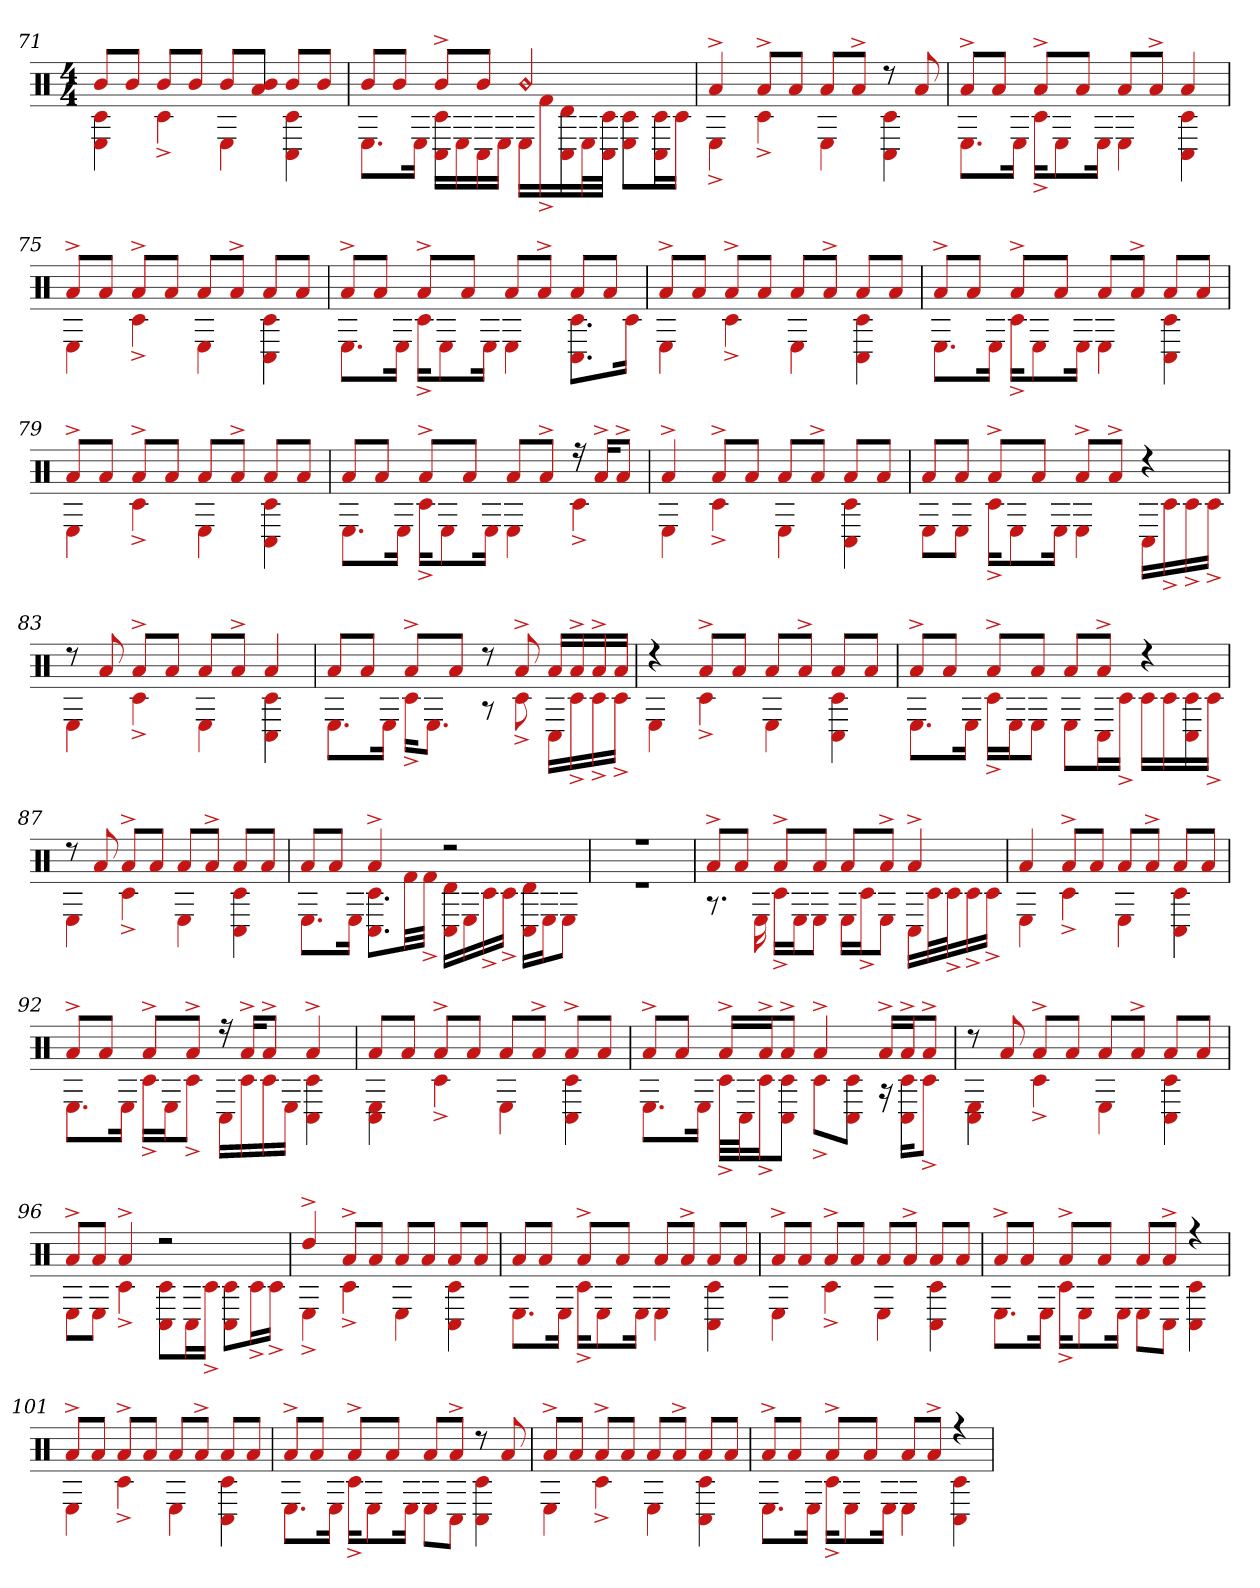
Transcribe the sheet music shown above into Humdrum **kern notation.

**kern
*part1
*staff1
*clefX
*k[]
*M4/4
=71
*^
8bL	4c# 4E
8bJ	.
8bL	4c#^
8bJ	.
8bL	4E
8a 8bJ	.
8bL	4c# 4C#
8bJ	.
=72	=72
8bL	8.EL
8bJ	.
.	16EJk
8b^L	16C# 16c#LL
.	16E
8bJ	16C#
.	16EJJ
!LO:N:head=diamond	!
2b	16ELL
.	16f#^
.	16C# 16d
.	32EL
.	32c# 32C#JJJ
.	8c# 8EL
.	16C# 16c#L
.	16c#JJ
=73	=73
4a^	4E^
8a^L	4c#^
8aJ	.
8aL	4E
8a^J	.
8r	4c# 4C#
8a	.
=74	=74
8a^L	8.EL
8aJ	.
.	16EJk
8a^L	16c#^KL
.	8E
8aJ	.
.	16EJk
8aL	4E
8a^J	.
4a	4c# 4C#
=75	=75
8a^L	4E
8aJ	.
8a^L	4c#^
8aJ	.
8aL	4E
8a^J	.
8aL	4c# 4C#
8aJ	.
=76	=76
8a^L	8.EL
8aJ	.
.	16EJk
8a^L	16c#^KL
.	8E
8aJ	.
.	16EJk
8aL	4E
8a^J	.
8aL	8.C# 8.c#L
8aJ	.
.	16c#Jk
=77	=77
8a^L	4E
8aJ	.
8a^L	4c#^
8aJ	.
8aL	4E
8a^J	.
8aL	4c# 4C#
8aJ	.
=78	=78
8a^L	8.EL
8aJ	.
.	16EJk
8a^L	16c#^KL
.	8E
8aJ	.
.	16EJk
8aL	4E
8a^J	.
8aL	4C# 4c#
8aJ	.
=79	=79
8a^L	4E
8aJ	.
8a^L	4c#^
8aJ	.
8aL	4E
8a^J	.
8aL	4C# 4c#
8aJ	.
=80	=80
8aL	8.EL
8aJ	.
.	16EJk
8a^L	16c#^KL
.	8E
8aJ	.
.	16EJk
8aL	4E
8a^J	.
16r	4c#^
16a^KL	.
8a^J	.
=81	=81
4a^	4E
8a^L	4c#^
8aJ	.
8aL	4E
8a^J	.
8aL	4C# 4c#
8aJ	.
=82	=82
8aL	8EL
8aJ	8EJ
8a^L	16c#^KL
.	8E
8aJ	.
.	16EJk
8a^L	4E
8a^J	.
4r	16C#LL
.	16c#^
.	16c#^
.	16c#^JJ
=83	=83
8r	4E
8a	.
8a^L	4c#^
8aJ	.
8aL	4E
8a^J	.
4a	4C# 4c#
=84	=84
8aL	8.EL
8aJ	.
.	16EJk
8a^L	16c#^KL
.	8.EJ
8aJ	.
8r	8r
8a^	8c#^
16aLL	16C#LL
16a^	16c#^
16a^	16c#^
16aJJ	16c#^JJ
=85	=85
4r	4E
8a^L	4c#^
8aJ	.
8aL	4E
8a^J	.
8aL	4c# 4C#
8aJ	.
=86	=86
8a^L	8.EL
8aJ	.
.	16EJk
8a^L	16c#^LL
.	16EJ
8aJ	8EJ
8aL	8EL
8a^J	16C#L
.	16c#^JJ
4r	16c#LL
.	16c#
.	16C# 16c#
.	16c#^JJ
=87	=87
8r	4E
8a	.
8a^L	4c#^
8aJ	.
8aL	4E
8a^J	.
8aL	4C# 4c#
8aJ	.
=88	=88
8aL	8.EL
8aJ	.
.	16EJk
4a^	8.c# 8.C#L
.	32f#LL
.	32f#^JJJ
2r	16C# 16dLL
.	16E
.	16c#^
.	16c#^JJ
.	16C# 16dLL
.	16EJ
.	8EJ
=89	=89
1r	1r
=90	=90
8a^L	8.r
8aJ	.
.	16E
8a^L	16c#^LL
.	16EJ
8aJ	8EJ
8aL	16ELL
.	16c#^J
8a^J	8EJ
4a^	16C#LL
.	32c#L
.	32c#^J
.	16c#^
.	16c#^JJ
=91	=91
4a	4E
8a^L	4c#^
8aJ	.
8aL	4E
8a^J	.
8aL	4C# 4c#
8aJ	.
=92	=92
8a^L	8.EL
8aJ	.
.	16EJk
8a^L	16c#^LL
.	16EJ
8a^J	8c#^J
16r	16C#LL
16a^KL	16c#
8a^J	16c#
.	16EJJ
4a^	4C# 4c#
=93	=93
8aL	4E 4C#
8aJ	.
8a^L	4c#^
8aJ	.
8aL	4E
8a^J	.
8a^L	4C# 4c#
8aJ	.
=94	=94
8a^L	8.EL
8aJ	.
.	16EJk
16a^LL	32c#^LLL
.	32C#J
16a^J	16c#^J
8a^J	8C# 8c#J
4a^	8c#^L
.	8C# 8c#J
16a^LL	16r
16a^J	16C# 16c#KL
8a^J	8c#^J
=95	=95
8r	4C# 4E
8a	.
8a^L	4c#^
8aJ	.
8aL	4E
8a^J	.
8aL	4c# 4C#
8aJ	.
=96	=96
8a^L	8EL
8aJ	8EJ
4a^	4c#^
2r	8C# 8c#L
.	16C#L
.	16c#^JJ
.	8C# 8c#L
.	16c#^L
.	16c#^JJ
=97	=97
4dd^	4E^
8a^L	4c#^
8aJ	.
8aL	4E
8aJ	.
8aL	4C# 4c#
8aJ	.
=98	=98
8aL	8.EL
8aJ	.
.	16EJk
8a^L	16c#^KL
.	8E
8aJ	.
.	16EJk
8aL	4E
8a^J	.
8aL	4c# 4C#
8aJ	.
=99	=99
8a^L	4E
8aJ	.
8a^L	4c#^
8aJ	.
8aL	4E
8a^J	.
8aL	4c# 4C#
8aJ	.
=100	=100
8a^L	8.EL
8aJ	.
.	16EJk
8a^L	16c#^KL
.	8E
8aJ	.
.	16EJk
8aL	8EL
8a^J	8C#J
4r	4C# 4c#
=101	=101
8a^L	4E
8aJ	.
8a^L	4c#^
8aJ	.
8aL	4E
8a^J	.
8aL	4c# 4C#
8aJ	.
=102	=102
8a^L	8.EL
8aJ	.
.	16EJk
8a^L	16c#^KL
.	8E
8aJ	.
.	16EJk
8aL	8EL
8a^J	8C#J
8r	4C# 4c#
8a	.
=103	=103
8a^L	4E
8aJ	.
8a^L	4c#^
8aJ	.
8aL	4E
8a^J	.
8aL	4c# 4C#
8aJ	.
=104	=104
8a^L	8.EL
8aJ	.
.	16EJk
8a^L	16c#^KL
.	8E
8aJ	.
.	16EJk
8aL	4E
8a^J	.
4r	4C# 4c#
*v	*v
=
*-
